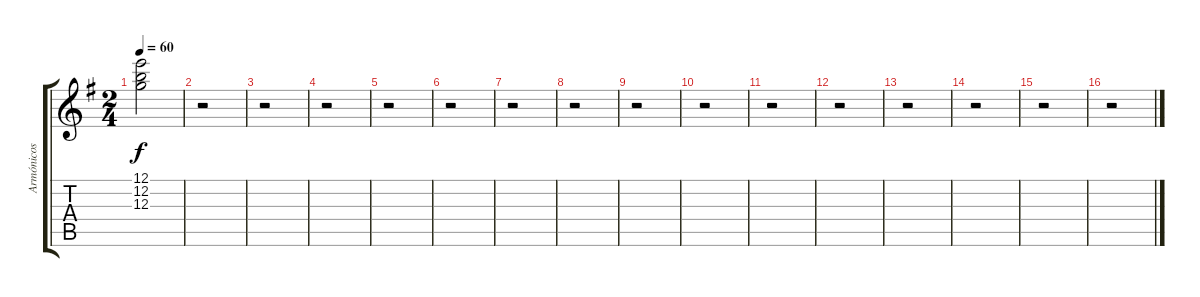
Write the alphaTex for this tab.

\track ("Armónicos" "Armónicos") {instrument guitarharmonics}
\staff {score tabs}
\tuning (E4 B3 G3 D3 A2 E2) {hide}
\ts (2 4)
\tempo 60
\clef g2
\ks g
(12.1 12.2 12.3).2{dy f} |
r.2 |
r.2 |
r.2 |
r.2 |
r.2 |
r.2 |
r.2 |
r.2 |
r.2 |
r.2 |
r.2 |
r.2 |
r.2 |
r.2 |
r.2
